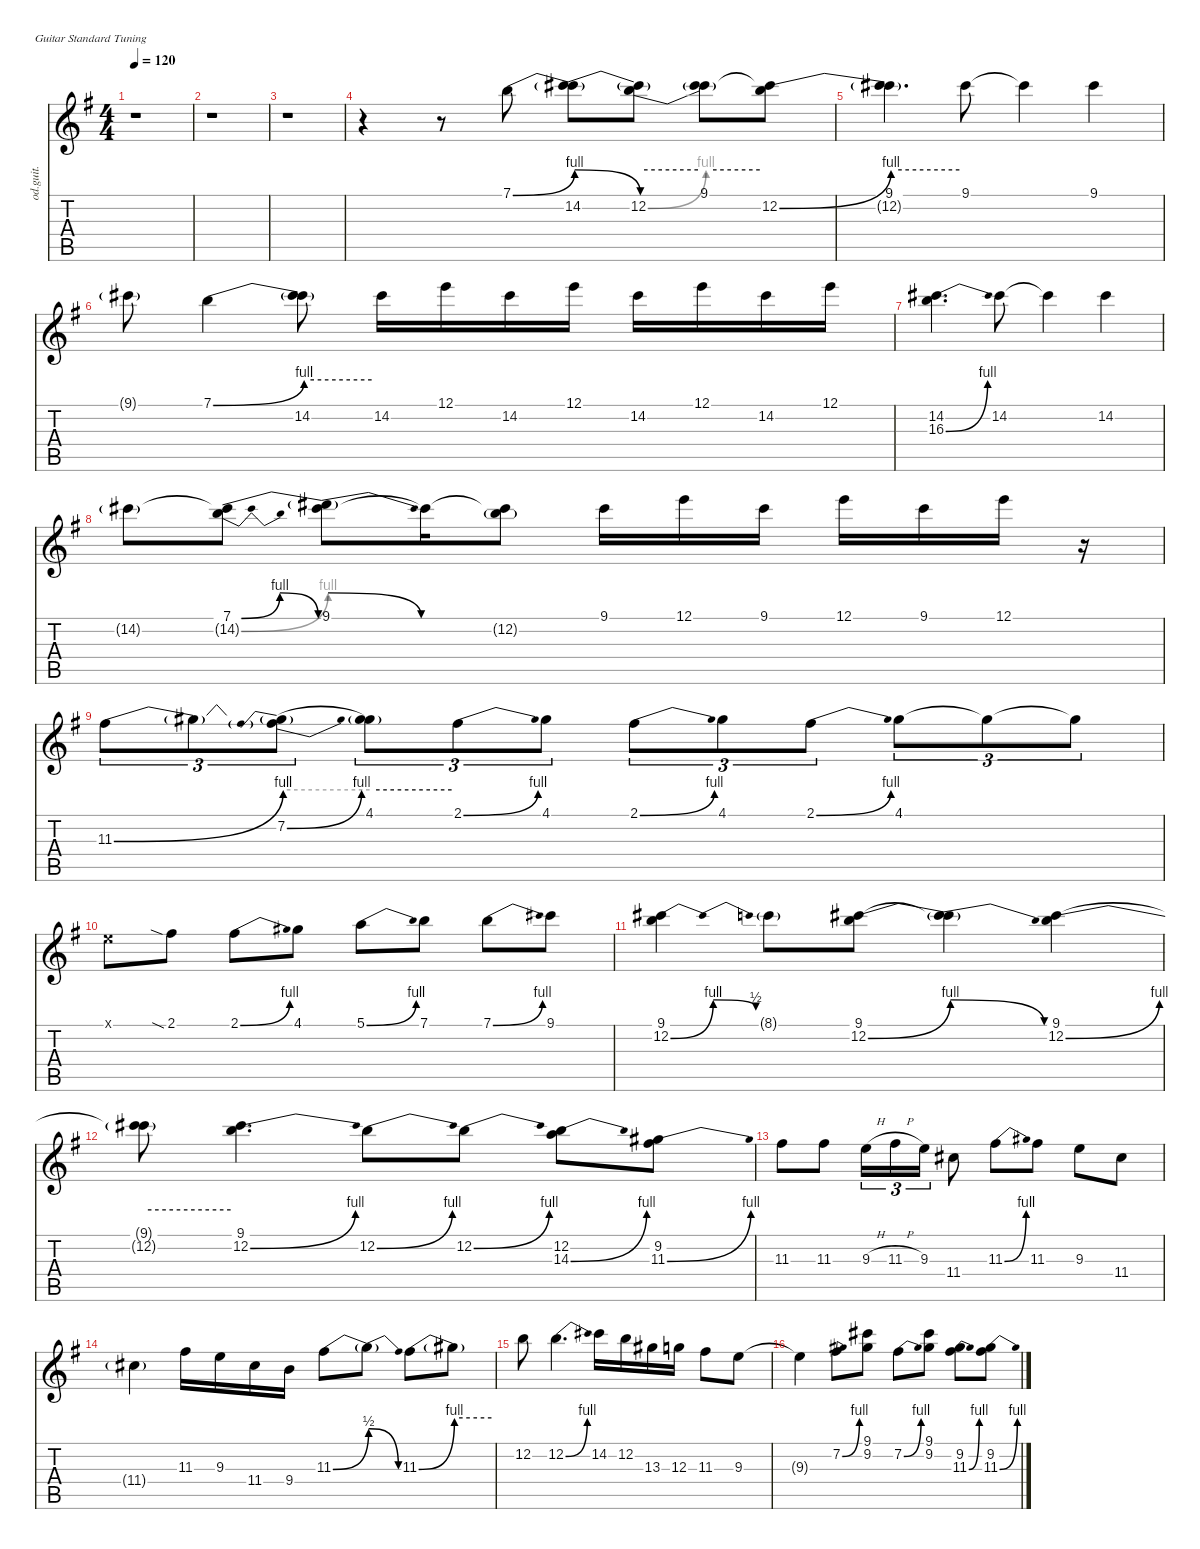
\defaultSystemsLayout 4
\hideDynamics
\bracketExtendMode nobrackets
\track ("Guitar 2 (Tony Iommi)" "od.guit.") {instrument overdrivenguitar}
\staff {score tabs}
\tuning (E4 B3 G3 D3 A2 E2)
\ts (4 4)
\tempo 120
\clef g2
\ks g
r.1{dy f} |
r.1 |
r.1 |
r.4 r.8 7.1{be (bend 0 0 60 4) acc forcenatural}.8 (7.1{be (release 0 4 60 0) t} 14.2{acc #}).8 (7.1{be (hold 0 4 60 4) t} 12.2{be (bend 0 0 60 4) acc forcenatural}).8 (9.1{acc #} 12.2{be (hold 0 4 60 4) t}).8 (9.1{t acc #} 12.2{be (bend 0 0 60 4) acc forcenatural}).8 |
(9.1{acc #} 12.2{be (hold 0 4 60 4) t}).4{d} 9.1{acc #}.8 9.1{t acc #}.4 9.1{acc #}.4 |
9.1{g acc #}.8{dy mf} 7.1{be (bend 0 0 60 4) acc forcenatural}.4{dy f} (7.1{be (hold 0 4 60 4) t} 14.2{acc #}).8 14.2{acc #}.16 12.1{acc forcenatural}.16 14.2{acc #}.16 12.1{acc forcenatural}.16 14.2{acc #}.16 12.1{acc forcenatural}.16 14.2{acc #}.16 12.1{acc forcenatural}.16 |
(14.2{acc #} 16.3{be (bend 0 0 30 4) acc forcenatural}).4{d} 14.2{acc #}.8 14.2{t acc #}.4 14.2{acc #}.4 |
14.2{g acc #}.8{dy mf} (7.1{be (bendrelease 0 0 15 4 30 4 45 0) acc forcenatural} 14.2{be (bend 0 0 60 4) t acc #}).8{dy f} (9.1{acc #} 14.2{be (release 0 4 60 0) t}).8 9.1{t acc #}.16{dy mf} (9.1{t acc #} 12.2{g acc forcenatural}).8{dy f} 9.1{acc #}.16 12.1{acc forcenatural}.16 9.1{acc #}.16 12.1{acc forcenatural}.16 9.1{acc #}.16 12.1{acc forcenatural}.16 r.16 |
11.3{be (bend 0 0 60 4) acc #}.8{tu (3 2)} 11.3{t}.8{tu (3 2)} (7.2{be (bend 0 0 30 4) acc #} 11.3{be (prebend 0 4 60 4) t}).8{tu (3 2)} (4.1{acc #} 11.3{be (hold 0 4 60 4) t}).8{tu (3 2)} 2.1{be (bend 0 0 30 4) acc #}.8{tu (3 2)} 4.1{acc #}.8{tu (3 2)} 2.1{be (bend 0 0 30 4) acc #}.8{tu (3 2)} 4.1{acc #}.8{tu (3 2)} 2.1{be (bend 0 0 30 4) acc #}.8{tu (3 2)} 4.1{acc #}.8{tu (3 2)} 4.1{t acc #}.8{tu (3 2)} 4.1{t acc #}.8{tu (3 2)} |
0.1{x acc forcenatural}.8 2.1{sia acc #}.8 2.1{be (bend 0 0 30 4) acc #}.8 4.1{acc #}.8 5.1{be (bend 0 0 30 4) acc forcenatural}.8 7.1{acc forcenatural}.8 7.1{be (bend 0 0 30 4) acc forcenatural}.8 9.1{acc #}.8 |
(9.1{acc #} 12.2{be (bendrelease 0 0 15 4 30 4 45 2) acc forcenatural}).4 8.1{g acc forcenatural}.8{dy mf} (9.1{acc #} 12.2{be (bend 0 0 60 4) acc forcenatural}).8{dy f} (9.1{t acc #} 12.2{be (release 0 4 60 0) t}).4 (9.1{acc #} 12.2{be (bend 0 0 60 4) acc forcenatural}).4 |
(9.1{t acc #} 12.2{be (hold 0 4 60 4) t}).8 (9.1{acc #} 12.2{be (bend 0 0 30 4) acc forcenatural}).4{d} 12.2{be (bend 0 0 30 4) acc forcenatural}.8 12.2{be (bend 0 0 30 4) acc forcenatural}.8 (12.2{acc forcenatural} 14.3{be (bend 0 0 30 4) acc forcenatural}).8 (9.2{acc #} 11.3{be (bend 0 0 30 4) acc #}).8 |
11.3{acc #}.8 11.3{acc #}.8 9.3{h acc forcenatural}.16{tu (3 2)} 11.3{h acc #}.16{tu (3 2)} 9.3{acc forcenatural}.16{tu (3 2)} 11.4{acc #}.8 11.3{be (bend 0 0 30 4) acc #}.8 11.3{acc #}.8 9.3{acc forcenatural}.8 11.4{acc #}.8 |
11.4{g acc #}.4{dy mf} 11.3{acc #}.16{dy f} 9.3{acc forcenatural}.16 11.4{acc #}.16 9.4{acc forcenatural}.16 11.3{be (bend 0 0 60 2) acc #}.8 11.3{be (release 0 2 60 0) t}.8 11.3{be (bend 0 0 60 4) acc #}.8 11.3{be (hold 0 4 60 4) t}.8 |
12.2{acc forcenatural}.8 12.2{be (bend 0 0 30 4) acc forcenatural}.4{d} 14.2{acc #}.16 12.2{acc forcenatural}.16 13.3{acc #}.16 12.3{acc forcenatural}.16 11.3{acc #}.8 9.3{acc forcenatural}.8 |
9.3{t acc forcenatural}.4 7.2{be (bend 0 0 30 4) acc #}.8 (9.1{acc #} 9.2{acc #}).8 7.2{be (bend 0 0 30 4) acc #}.8 (9.1{acc #} 9.2{acc #}).8 (9.2{acc #} 11.3{be (bend 0 0 30 4) acc #}).8 (9.2{acc #} 11.3{be (bend 0 0 30 4) acc #}).8
